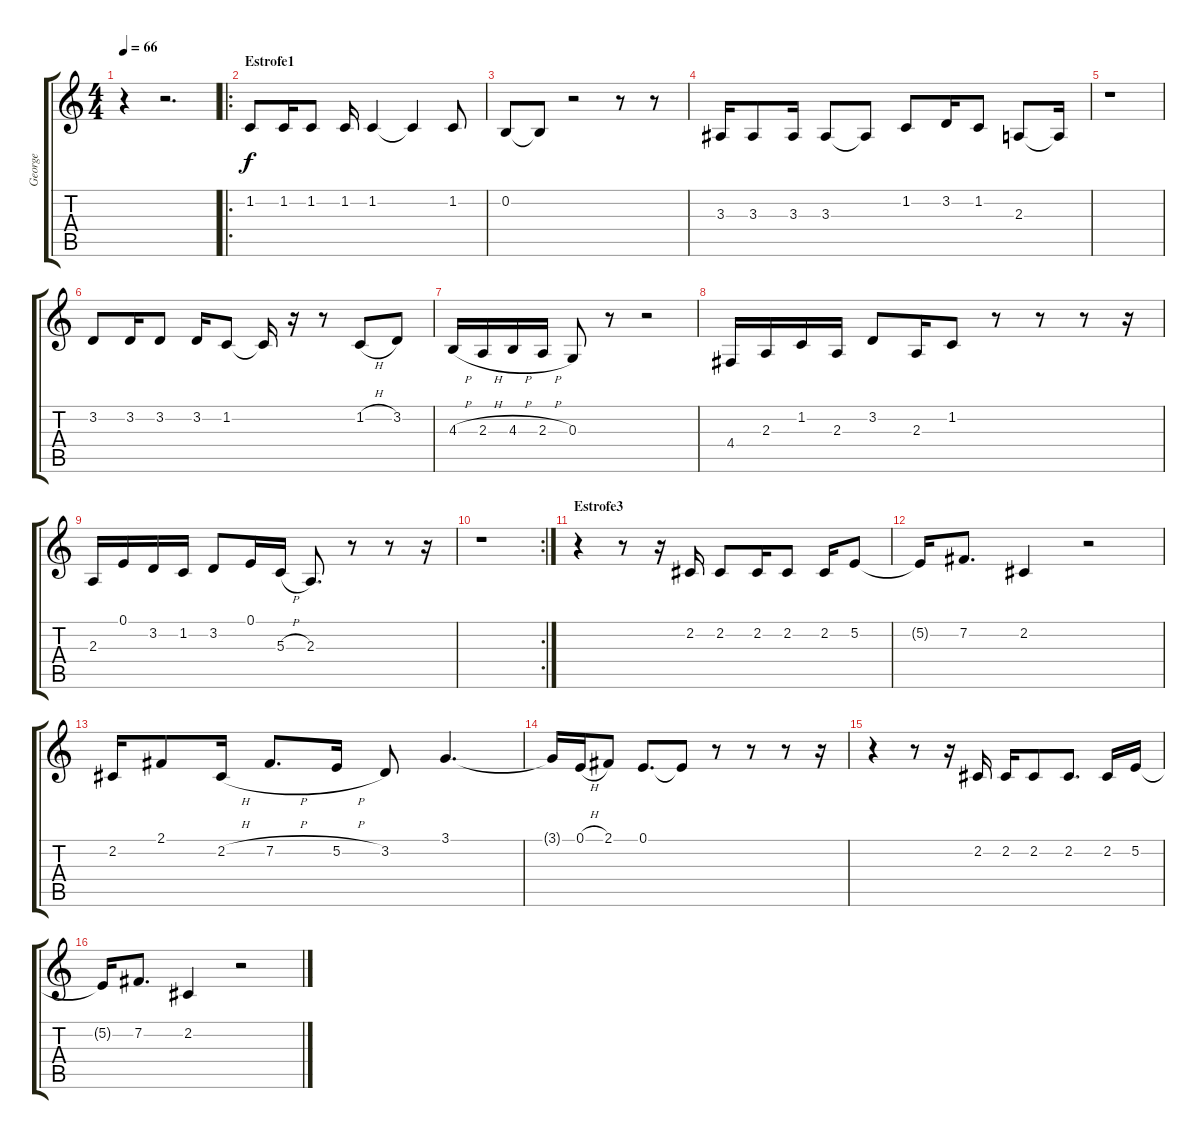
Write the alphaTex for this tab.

\track ("George" "George") {instrument clarinet}
\staff {score tabs}
\tuning (E4 B3 G3 D3 A2 E2) {hide}
\ts (4 4)
\tempo 66
\clef g2
\ks c
r.4{dy f instrument clarinet} r.2{d} |
\ro
\section ("" "Estrofe1")
1.2.8 1.2.16 1.2.8 1.2.16 1.2.4 1.2{t}.4 1.2.8 |
0.2.8 0.2{t}.8 r.2 r.8 r.8 |
3.3.16 3.3.8 3.3.16 3.3.8 3.3{t}.8 1.2.8 3.2.16 1.2.8 2.3.8 2.3{t}.16 |
r.1 |
3.2.8 3.2.16 3.2.8 3.2.16 1.2.8 1.2{t}.16 r.16 r.8 1.2{h}.8 3.2.8 |
4.3{h}.16 2.3{h}.16 4.3{h}.16 2.3{h}.16 0.3.8 r.8 r.2 |
4.4.16 2.3.16 1.2.16 2.3.16 3.2.8 2.3.16 1.2.8 r.8 r.8 r.8 r.16 |
2.3.16 0.1.16 3.2.16 1.2.16 3.2.8 0.1.16 5.3{h}.16 2.3.8{d} r.8 r.8 r.16 |
\rc 2
r.1 |
\section ("" "Estrofe3")
r.4 r.8 r.16 2.2.16 2.2.8 2.2.16 2.2.8 2.2.16 5.2.8 |
5.2{t}.16 7.2.8{d} 2.2.4 r.2 |
2.2.16 2.1.8 2.2{h}.16 7.2{h}.8{d} 5.2{h}.16 3.2.8 3.1.4{d} |
3.1{t}.16 0.1{h}.16 2.1.8 0.1.8{d} 0.1{t}.8 r.8 r.8 r.8 r.16 |
r.4 r.8 r.16 2.2.16 2.2.16 2.2.8 2.2.8{d} 2.2.16 5.2.16 |
5.2{t}.16 7.2.8{d} 2.2.4 r.2
